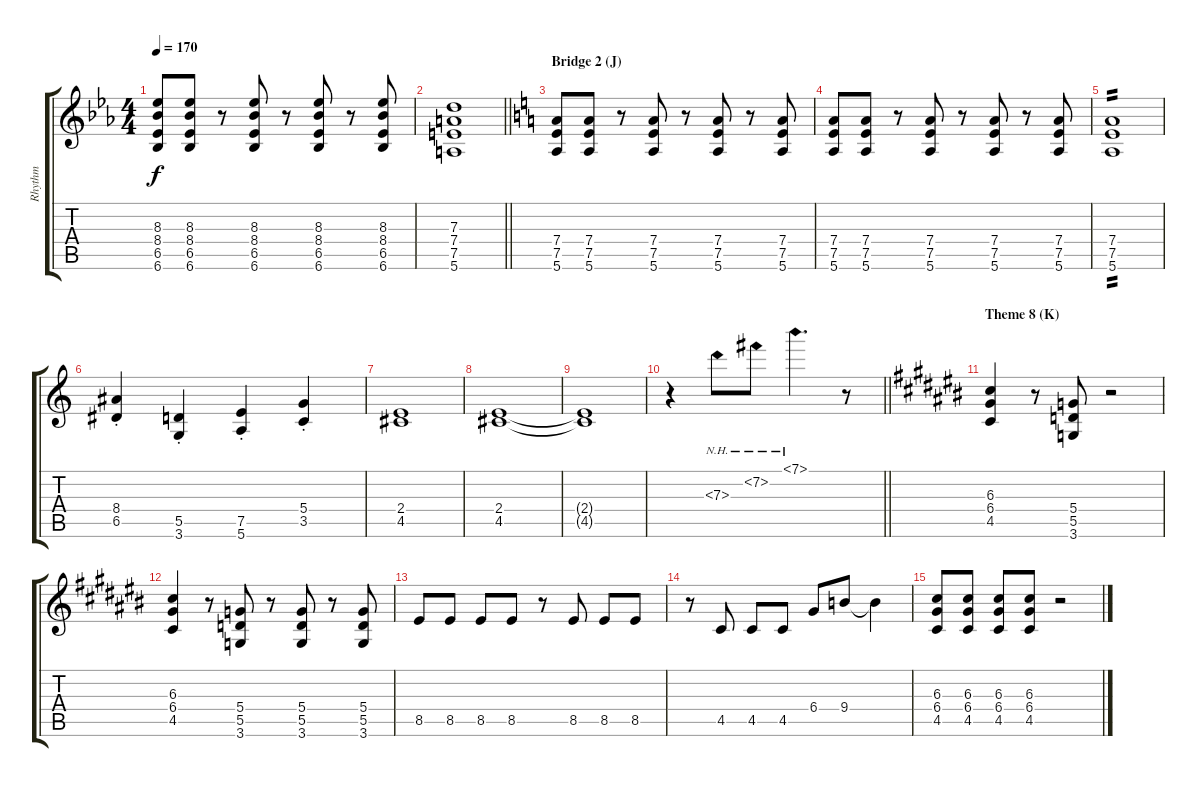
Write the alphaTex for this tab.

\track ("Rhythm" "Rhythm") {instrument overdrivenguitar}
\staff {score tabs}
\tuning (E4 B3 G3 D3 A2 E2) {hide}
\ts (4 4)
\tempo 170
\clef g2
\ks eb
(8.3 8.4 6.5 6.6).8{dy f} (8.3 8.4 6.5 6.6).8 r.8 (8.3 8.4 6.5 6.6).8 r.8 (8.3 8.4 6.5 6.6).8 r.8 (8.3 8.4 6.5 6.6).8 |
\barLineRight lightlight
(7.3 7.4 7.5 5.6).1 |
\section ("" "Bridge 2 (J)")
\ks c
(7.4 7.5 5.6).8 (7.4 7.5 5.6).8 r.8 (7.4 7.5 5.6).8 r.8 (7.4 7.5 5.6).8 r.8 (7.4 7.5 5.6).8 |
(7.4 7.5 5.6).8 (7.4 7.5 5.6).8 r.8 (7.4 7.5 5.6).8 r.8 (7.4 7.5 5.6).8 r.8 (7.4 7.5 5.6).8 |
(7.4 7.5 5.6).1{tp 2} |
(8.4{st} 6.5{st}).4 (5.5{st} 3.6{st}).4 (7.5{st} 5.6{st}).4 (5.4{st} 3.5{st}).4 |
(2.4 4.5).1 |
(2.4 4.5).1 |
(2.4{t} 4.5{t}).1 |
\barLineRight lightlight
r.4 7.3{nh}.8 7.2{nh}.8 7.1{nh}.4{d} r.8 |
\section ("" "Theme 8 (K)")
\ks c#
(6.3 6.4 4.5).4 r.8 (5.4 5.5 3.6).8 r.2 |
(6.3 6.4 4.5).4 r.8 (5.4 5.5 3.6).8 r.8 (5.4 5.5 3.6).8 r.8 (5.4 5.5 3.6).8 |
8.5.8 8.5.8 8.5.8 8.5.8 r.8 8.5.8 8.5.8 8.5.8 |
r.8 4.5.8 4.5.8 4.5.8 6.4.8 9.4.8 9.4{t}.4 |
(6.3 6.4 4.5).8 (6.3 6.4 4.5).8 (6.3 6.4 4.5).8 (6.3 6.4 4.5).8 r.2
